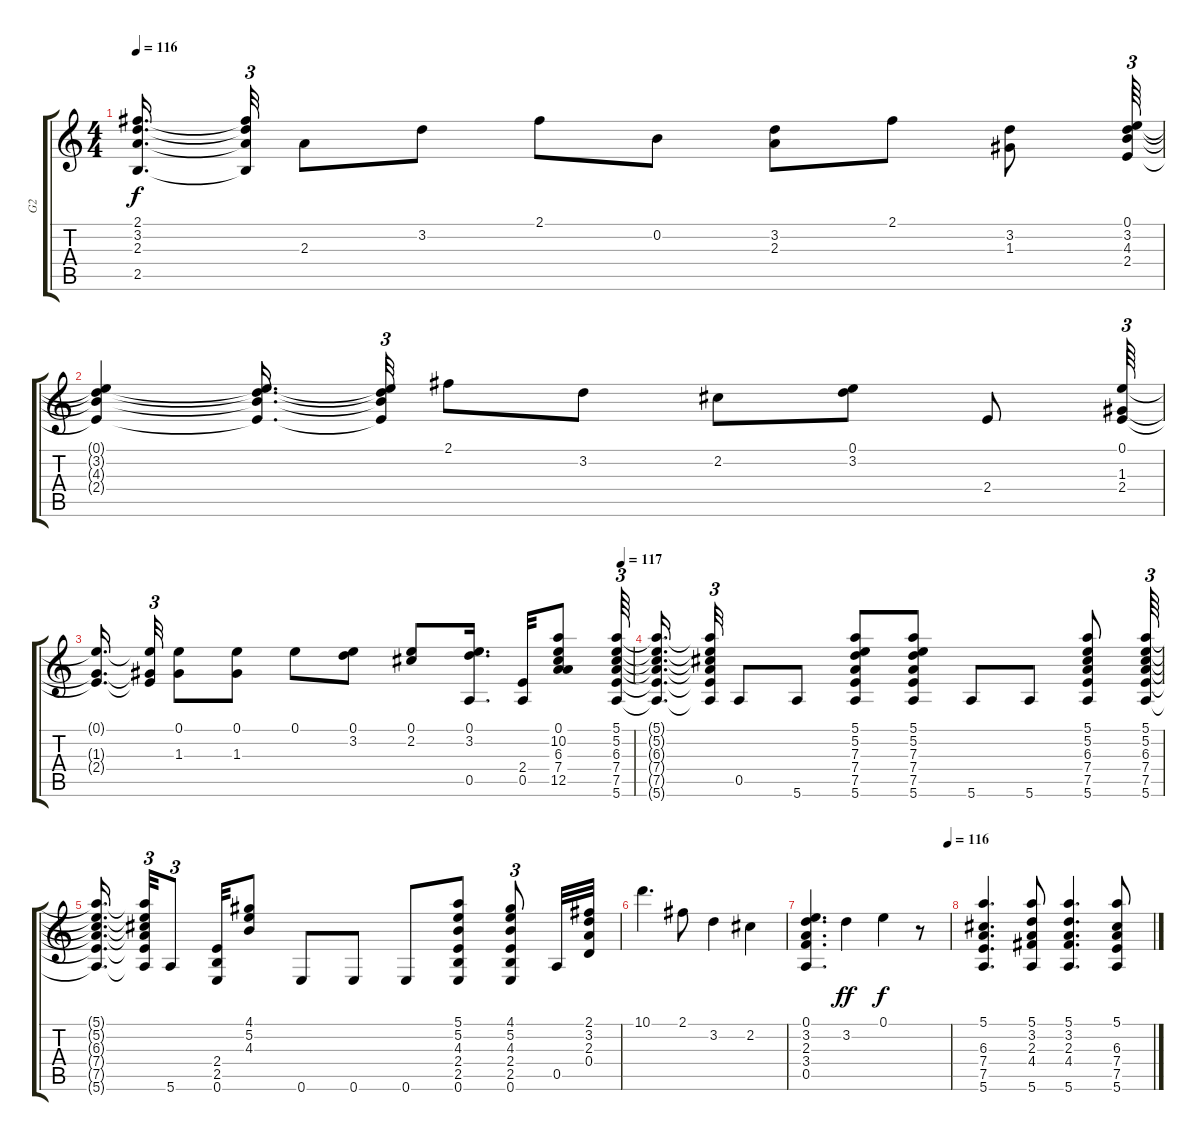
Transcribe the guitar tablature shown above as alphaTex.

\track ("G2" "G2") {instrument acousticguitarsteel}
\staff {score tabs}
\tuning (E4 B3 G3 D3 A2 E2) {hide}
\ts (4 4)
\tempo 116
\clef g2
\ks c
(2.1{t} 3.2{t} 2.3{t} 2.5{t}).16{d dy f beam splitsecondary} (2.1{t} 3.2{t} 2.3{t} 2.5{t}).32{tu (3 2)} 2.3.8 3.2.8 2.1.8 0.2.8 (3.2 2.3).8 2.1.8 (3.2 1.3).8 (0.1 3.2 4.3 2.4).64{tu (3 2)} |
(0.1{t} 3.2{t} 4.3{t} 2.4{t}).4 (0.1{t} 3.2{t} 4.3{t} 2.4{t}).16{d beam splitsecondary} (0.1{t} 3.2{t} 4.3{t} 2.4{t}).32{tu (3 2)} 2.1.8 3.2.8 2.2.8 (0.1 3.2).8 2.4.8 (0.1 1.3 2.4).64{tu (3 2)} |
\tempo (117 0.9791666666666666)
(0.1{t} 1.3{t} 2.4{t}).16{d beam splitsecondary} (0.1{t} 1.3{t} 2.4{t}).32{tu (3 2)} (0.1 1.3).8 (0.1 1.3).8 0.1.8 (0.1 3.2).8 (0.1 2.2).8 (0.1 3.2 0.5).16{d} (2.4 0.5).32 (0.1 10.2 6.3 7.4 12.5).8 (5.1 5.2 6.3 7.4 7.5 5.6).64{tu (3 2)} |
(5.1{t} 5.2{t} 6.3{t} 7.4{t} 7.5{t} 5.6{t}).16{d beam splitsecondary} (5.1{t} 5.2{t} 6.3{t} 7.4{t} 7.5{t} 5.6{t}).32{tu (3 2)} 0.5.8 5.6.8 (5.1 5.2 7.3 7.4 7.5 5.6).8 (5.1 5.2 7.3 7.4 7.5 5.6).8 5.6.8 5.6.8 (5.1 5.2 6.3 7.4 7.5 5.6).8 (5.1 5.2 6.3 7.4 7.5 5.6).64{tu (3 2)} |
(5.1{t} 5.2{t} 6.3{t} 7.4{t} 7.5{t} 5.6{t}).16{d beam splitsecondary} (5.1{t} 5.2{t} 6.3{t} 7.4{t} 7.5{t} 5.6{t}).32{tu (3 2)} 5.6.8{tu (3 2)} (2.4 2.5 0.6).32 (4.1 5.2 4.3).8 0.6.8 0.6.8 0.6.8 (5.1 5.2 4.3 2.4 2.5 0.6).8 (4.1 5.2 4.3 2.4 2.5 0.6).8{tu (3 2)} 0.5.32 (2.1 3.2 2.3 0.4).32 |
10.1.4{d} 2.1.8 3.2.4 2.2.4 |
\tempo (116 0.9895833333333334)
(0.1 3.2 2.3 3.4 0.5).4{d} 3.2.4{dy ff} 0.1.4{dy f} r.8 |
(5.1 6.3 7.4 7.5 5.6).4{d} (5.1 3.2 2.3 4.4 5.6).8 (5.1 3.2 2.3 4.4 5.6).4{d} (5.1 6.3 7.4 7.5 5.6).8
